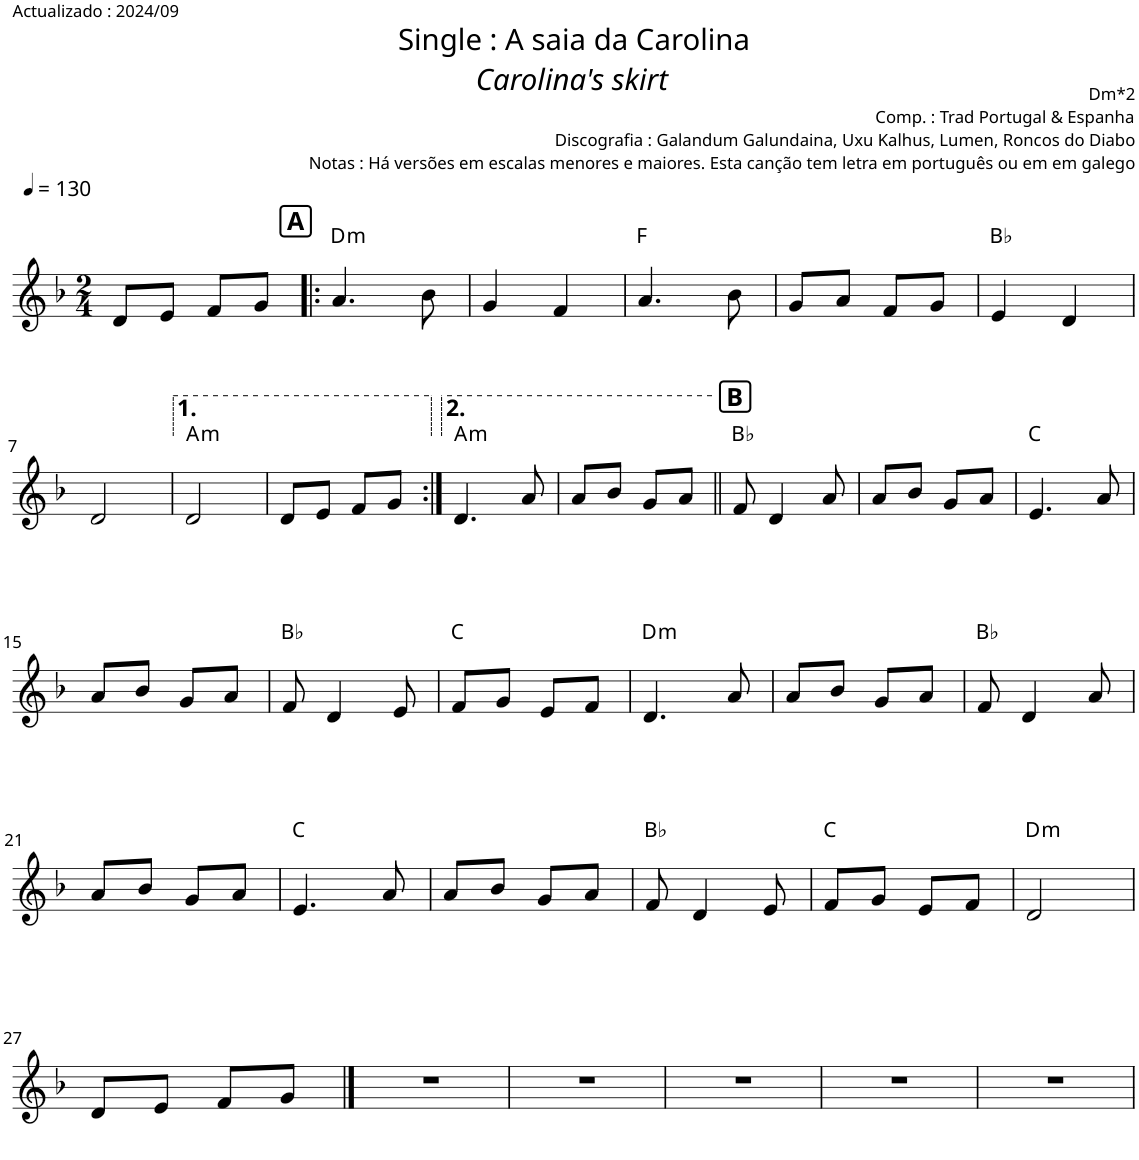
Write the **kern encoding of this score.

**kern	**harte
*part1	*part1
*staff1	*
*I"Piano	*
*I'Pno.	*
*clefG2	*
*k[b-]	*
*M2/4	*
*MM130	*
=1	=1
8d/L	.
8e/J	.
8f/L	.
8g/J	.
!!LO:REH:place=s1:a:B:cj:fs=12:t=A
=2!|:	=2!|:
!	!LO:H:kt=m
4.a/	D:min
8b-\	.
=3	=3
4g/	.
4f/	.
=4	=4
4.a/	F:maj
8b-\	.
=5	=5
8g/L	.
8a/J	.
8f/L	.
8g/J	.
=6	=6
4e/	Bb:maj
4d/	.
!!LO:LB:g=z
=7	=7
2d/	.
=8	=8
!	!LO:H:kt=m
2d/	A:min
=9	=9
8d/L	.
8e/J	.
8f/L	.
8g/J	.
=10:|!	=10:|!
!	!LO:H:kt=m
4.d/	A:min
8a/	.
=11	=11
8a/L	.
8b-/J	.
8g/L	.
8a/J	.
!!LO:REH:place=s1:a:B:cj:fs=12:t=B
=12||	=12||
8f/	Bb:maj
4d/	.
8a/	.
=13	=13
8a/L	.
8b-/J	.
8g/L	.
8a/J	.
=14	=14
4.e/	C:maj
8a/	.
!!LO:LB:g=z
=15	=15
8a/L	.
8b-/J	.
8g/L	.
8a/J	.
=16	=16
8f/	Bb:maj
4d/	.
8e/	.
=17	=17
8f/L	C:maj
8g/J	.
8e/L	.
8f/J	.
=18	=18
!	!LO:H:kt=m
4.d/	D:min
8a/	.
=19	=19
8a/L	.
8b-/J	.
8g/L	.
8a/J	.
=20	=20
8f/	Bb:maj
4d/	.
8a/	.
!!LO:LB:g=z
=21	=21
8a/L	.
8b-/J	.
8g/L	.
8a/J	.
=22	=22
4.e/	C:maj
8a/	.
=23	=23
8a/L	.
8b-/J	.
8g/L	.
8a/J	.
=24	=24
8f/	Bb:maj
4d/	.
8e/	.
=25	=25
8f/L	C:maj
8g/J	.
8e/L	.
8f/J	.
=26	=26
!	!LO:H:kt=m
2d/	D:min
!!LO:LB:g=z
=27	=27
8d/L	.
8e/J	.
8f/L	.
8g/J	.
==28	==28
2r	.
=29	=29
2r	.
=30	=30
2r	.
=31	=31
2r	.
=32	=32
2r	.
=	=
*-	*-
